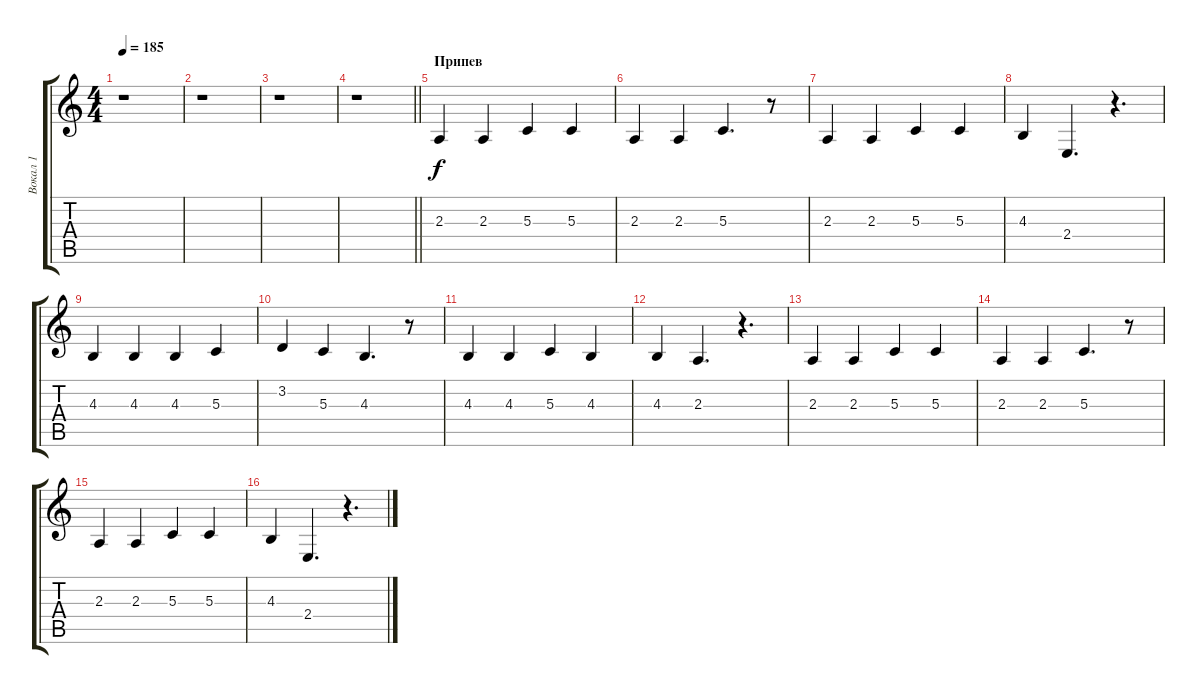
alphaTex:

\track ("Вокал 1" "Вокал 1") {instrument altosax}
\staff {score tabs}
\tuning (E4 B3 G3 D3 A2 E2) {hide}
\ts (4 4)
\tempo 185
\clef g2
\ks c
r.1{dy f} |
r.1 |
r.1 |
\barLineRight lightlight
r.1 |
\section ("" "Припев")
2.3.4 2.3.4 5.3.4 5.3.4 |
2.3.4 2.3.4 5.3.4{d} r.8 |
2.3.4 2.3.4 5.3.4 5.3.4 |
4.3.4 2.4.4{d} r.4{d} |
4.3.4 4.3.4 4.3.4 5.3.4 |
3.2.4 5.3.4 4.3.4{d} r.8 |
4.3.4 4.3.4 5.3.4 4.3.4 |
4.3.4 2.3.4{d} r.4{d} |
2.3.4 2.3.4 5.3.4 5.3.4 |
2.3.4 2.3.4 5.3.4{d} r.8 |
2.3.4 2.3.4 5.3.4 5.3.4 |
4.3.4 2.4.4{d} r.4{d}
